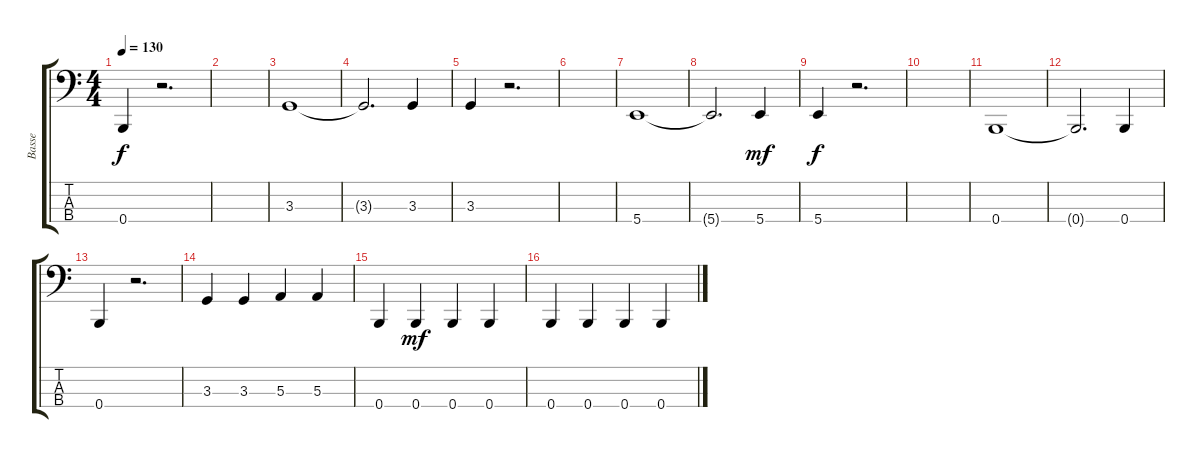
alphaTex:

\track ("Basse" "Basse") {instrument electricbasspick}
\staff {score tabs}
\tuning (D2 A1 E1 B0) {hide}
\ts (4 4)
\tempo 130
\clef f4
\ks c
0.4.4{dy f} r.2{d} |
|
3.3.1 |
3.3{t}.2{d} 3.3.4 |
3.3.4 r.2{d} |
|
5.4.1 |
5.4{t}.2{d} 5.4.4{dy mf} |
5.4.4{dy f} r.2{d} |
|
0.4.1 |
0.4{t}.2{d} 0.4.4 |
0.4.4 r.2{d} |
3.3.4 3.3.4 5.3.4 5.3.4 |
0.4.4 0.4.4{dy mf} 0.4.4 0.4.4 |
0.4.4 0.4.4 0.4.4 0.4.4
